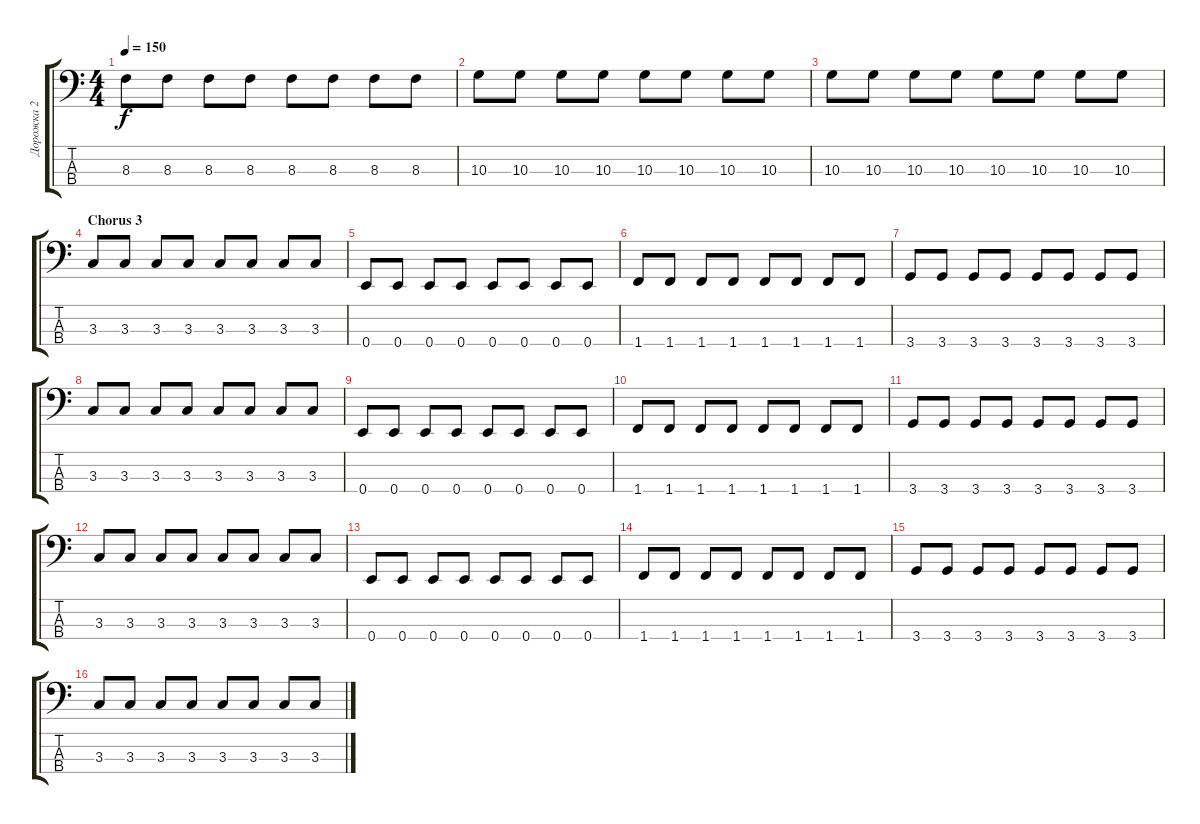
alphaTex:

\track ("Дорожка 2" "Дорожка 2") {instrument electricbassfinger}
\staff {score tabs}
\tuning (G2 D2 A1 E1) {hide}
\ts (4 4)
\tempo 150
\clef f4
\ks c
8.3.8{dy f} 8.3.8 8.3.8 8.3.8 8.3.8 8.3.8 8.3.8 8.3.8 |
10.3.8 10.3.8 10.3.8 10.3.8 10.3.8 10.3.8 10.3.8 10.3.8 |
10.3.8 10.3.8 10.3.8 10.3.8 10.3.8 10.3.8 10.3.8 10.3.8 |
\section ("" "Chorus 3")
3.3.8 3.3.8 3.3.8 3.3.8 3.3.8 3.3.8 3.3.8 3.3.8 |
0.4.8 0.4.8 0.4.8 0.4.8 0.4.8 0.4.8 0.4.8 0.4.8 |
1.4.8 1.4.8 1.4.8 1.4.8 1.4.8 1.4.8 1.4.8 1.4.8 |
3.4.8 3.4.8 3.4.8 3.4.8 3.4.8 3.4.8 3.4.8 3.4.8 |
3.3.8 3.3.8 3.3.8 3.3.8 3.3.8 3.3.8 3.3.8 3.3.8 |
0.4.8 0.4.8 0.4.8 0.4.8 0.4.8 0.4.8 0.4.8 0.4.8 |
1.4.8 1.4.8 1.4.8 1.4.8 1.4.8 1.4.8 1.4.8 1.4.8 |
3.4.8 3.4.8 3.4.8 3.4.8 3.4.8 3.4.8 3.4.8 3.4.8 |
3.3.8 3.3.8 3.3.8 3.3.8 3.3.8 3.3.8 3.3.8 3.3.8 |
0.4.8 0.4.8 0.4.8 0.4.8 0.4.8 0.4.8 0.4.8 0.4.8 |
1.4.8 1.4.8 1.4.8 1.4.8 1.4.8 1.4.8 1.4.8 1.4.8 |
3.4.8 3.4.8 3.4.8 3.4.8 3.4.8 3.4.8 3.4.8 3.4.8 |
3.3.8 3.3.8 3.3.8 3.3.8 3.3.8 3.3.8 3.3.8 3.3.8
